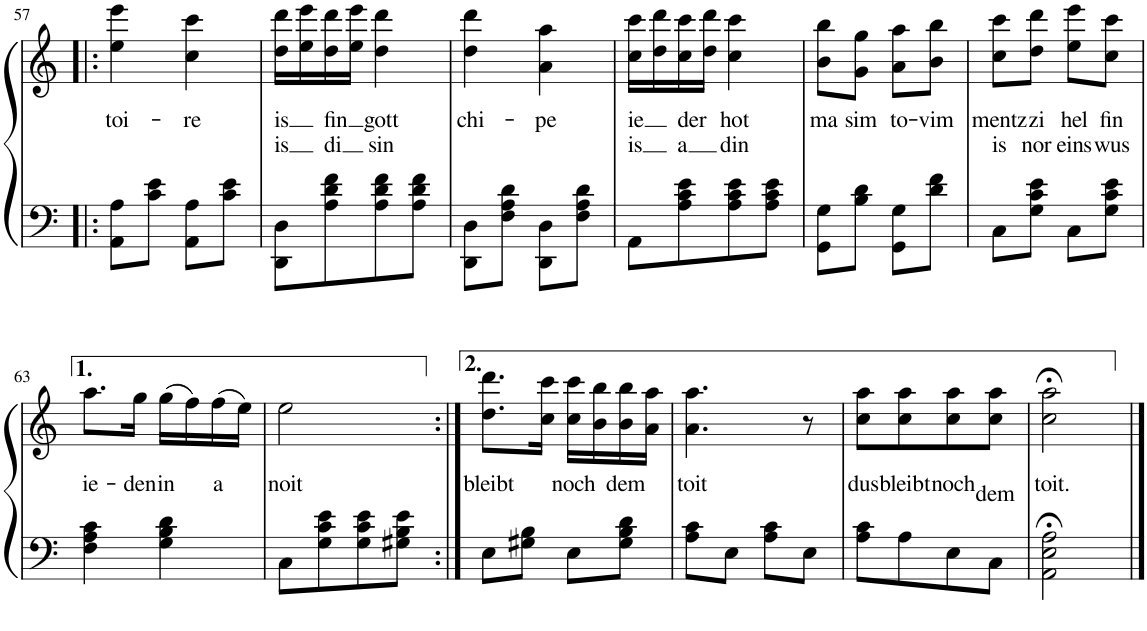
**kern	**kern	**text	**text
*part1	*part1	*part1	*part1
*staff2	*staff1	*staff1	*staff1
*I"Klavier	*	*	*
*I'Klav.	*	*	*
!!LO:PB:g=z
*clefF4	*clefG2	*	*
*k[]	*k[]	*	*
*M2/4	*M2/4	*	*
=57!|:	=57!|:	=57!|:	=57!|:
!	!	!LO:LY:b	!
8AA\ 8A\L	4ee\ 4eee\	toi-	.
8c\ 8e\J	.	.	.
!	!	!LO:LY:b	!
8AA\ 8A\L	4cc\ 4ccc\	-re	.
8c\ 8e\J	.	.	.
=58	=58	=58	=58
!	!	!LO:LY:b	!LO:LY:b
8DD\ 8D\L	16dd\ 16ddd\LL	is	is
.	16ee\ 16eee\	.	.
!	!	!LO:LY:b	!LO:LY:b
8A\ 8d\ 8f\	16dd\ 16ddd\	fin	di
.	16ee\ 16eee\JJ	.	.
!	!	!LO:LY:b	!LO:LY:b
8A\ 8d\ 8f\	4dd\ 4ddd\	gott	sin
8A\ 8d\ 8f\J	.	.	.
=59	=59	=59	=59
!	!	!LO:LY:b	!
8DD\ 8D\L	4dd\ 4ddd\	chi-	.
8F\ 8A\ 8d\J	.	.	.
!	!	!LO:LY:b	!
8DD\ 8D\L	4a\ 4aa\	-pe	.
8F\ 8A\ 8d\J	.	.	.
=60	=60	=60	=60
!	!	!LO:LY:b	!LO:LY:b
8AA\L	16cc\ 16ccc\LL	ie	is
.	16dd\ 16ddd\	.	.
!	!	!LO:LY:b	!LO:LY:b
8A\ 8c\ 8e\	16cc\ 16ccc\	der	a
.	16dd\ 16ddd\JJ	.	.
!	!	!LO:LY:b	!LO:LY:b
8A\ 8c\ 8e\	4cc\ 4ccc\	hot	din
8A\ 8c\ 8e\J	.	.	.
=61	=61	=61	=61
!	!	!LO:LY:b	!
8GG\ 8G\L	8b\ 8bb\L	ma	.
!	!	!LO:LY:b	!
8B\ 8d\J	8g\ 8gg\J	sim	.
!	!	!LO:LY:b	!
8GG\ 8G\L	8a\ 8aa\L	to-	.
!	!	!LO:LY:b	!
8d\ 8f\J	8b\ 8bb\J	-vim	.
=62	=62	=62	=62
!	!	!LO:LY:b	!LO:LY:b
8C\L	8cc\ 8ccc\L	mentz	is
!	!	!LO:LY:b	!LO:LY:b
8G\ 8c\ 8e\J	8dd\ 8ddd\J	zi	nor
!	!	!LO:LY:b	!LO:LY:b
8C\L	8ee\ 8eee\L	hel	eins
!	!	!LO:LY:b	!LO:LY:b
8G\ 8c\ 8e\J	8cc\ 8ccc\J	fin	wus
!!LO:LB:g=z
=63	=63	=63	=63
!	!	!LO:LY:b	!
4F\ 4A\ 4c\	8.aa\L	ie-	.
!	!	!LO:LY:b	!
.	16gg\Jk	-den	.
!	!	!LO:LY:b	!
4G\ 4B\ 4d\	(16gg\LL	in	.
.	16ff\)	.	.
!	!	!LO:LY:b	!
.	(16ff\	a	.
.	16ee\JJ)	.	.
=64	=64	=64	=64
!	!	!LO:LY:b	!
8C\L	2ee\	noit	.
8G\ 8c\ 8e\	.	.	.
8G\ 8c\ 8e\	.	.	.
8G#X\ 8B\ 8e\J	.	.	.
=65:|!	=65:|!	=65:|!	=65:|!
!	!	!LO:LY:b	!
8E\L	8.dd\ 8.ddd\L	bleibt	.
8G#X\ 8B\J	.	.	.
.	16cc\ 16ccc\Jk	.	.
!	!	!LO:LY:b	!
8E\L	16cc\ 16ccc\LL	noch	.
.	16b\ 16bb\	.	.
!	!	!LO:LY:b	!
8G#\ 8B\ 8d\J	16b\ 16bb\	dem	.
.	16a\ 16aa\JJ	.	.
=66	=66	=66	=66
!	!	!LO:LY:b	!
8A\ 8c\L	4.a\ 4.aa\	toit	.
8E\J	.	.	.
8A\ 8c\L	.	.	.
8E\J	8r	.	.
=67	=67	=67	=67
!	!	!LO:LY:b	!
8A\ 8c\L	8cc\ 8aa\L	dus	.
!	!	!LO:LY:b	!
8A\	8cc\ 8aa\	bleibt	.
!	!	!LO:LY:b	!
8E\	8cc\ 8aa\	noch	.
!	!	!LO:LY:b	!
8C\J	8cc\ 8aa\J	dem	.
=68	=68	=68	=68
!	!	!LO:LY:b	!
2AA\;< 2E\;< 2A\;<	2cc\;< 2aa\;<	toit.	.
==	==	==	==
*-	*-	*-	*-
